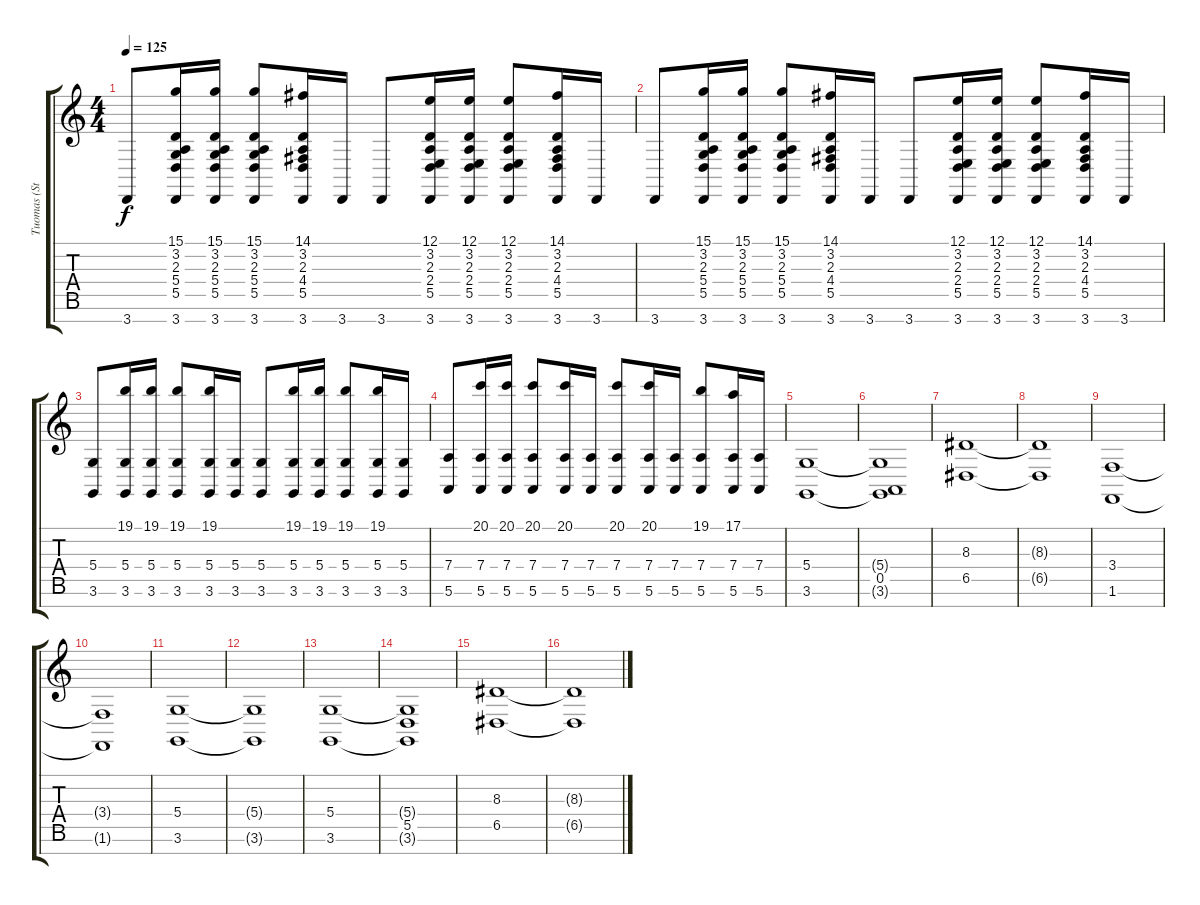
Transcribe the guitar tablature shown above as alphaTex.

\track ("Tuomas (Strings 2)" "Tuomas (St") {instrument stringensemble1}
\staff {score tabs}
\tuning (E4 B3 G3 D3 A2 E2 B1) {hide}
\ts (4 4)
\tempo 125
\clef g2
\ks c
3.7.8{dy f} (15.1 3.2 2.3 5.4 5.5 3.7).16 (15.1 3.2 2.3 5.4 5.5 3.7).16 (15.1 3.2 2.3 5.4 5.5 3.7).8 (14.1 3.2 2.3 4.4 5.5 3.7).16 3.7.16 3.7.8 (12.1 3.2 2.3 2.4 5.5 3.7).16 (12.1 3.2 2.3 2.4 5.5 3.7).16 (12.1 3.2 2.3 2.4 5.5 3.7).8 (14.1 3.2 2.3 4.4 5.5 3.7).16 3.7.16 |
3.7.8 (15.1 3.2 2.3 5.4 5.5 3.7).16 (15.1 3.2 2.3 5.4 5.5 3.7).16 (15.1 3.2 2.3 5.4 5.5 3.7).8 (14.1 3.2 2.3 4.4 5.5 3.7).16 3.7.16 3.7.8 (12.1 3.2 2.3 2.4 5.5 3.7).16 (12.1 3.2 2.3 2.4 5.5 3.7).16 (12.1 3.2 2.3 2.4 5.5 3.7).8 (14.1 3.2 2.3 4.4 5.5 3.7).16 3.7.16 |
(5.4 3.6).8 (19.1 5.4 3.6).16 (19.1 5.4 3.6).16 (19.1 5.4 3.6).8 (19.1 5.4 3.6).16 (5.4 3.6).16 (5.4 3.6).8 (19.1 5.4 3.6).16 (19.1 5.4 3.6).16 (19.1 5.4 3.6).8 (19.1 5.4 3.6).16 (5.4 3.6).16 |
(7.4 5.6).8 (20.1 7.4 5.6).16 (20.1 7.4 5.6).16 (20.1 7.4 5.6).8 (20.1 7.4 5.6).16 (7.4 5.6).16 (20.1 7.4 5.6).8 (20.1 7.4 5.6).16 (7.4 5.6).16 (19.1 7.4 5.6).8 (17.1 7.4 5.6).16 (7.4 5.6).16 |
(5.4 3.6).1{volume 13} |
(5.4{t} 0.5 3.6{t}).1 |
(8.3 6.5).1 |
(8.3{t} 6.5{t}).1 |
(3.4 1.6).1 |
(3.4{t} 1.6{t}).1 |
(5.4 3.6).1 |
(5.4{t} 3.6{t}).1 |
(5.4 3.6).1 |
(5.4{t} 5.5 3.6{t}).1 |
(8.3 6.5).1 |
(8.3{t} 6.5{t}).1
